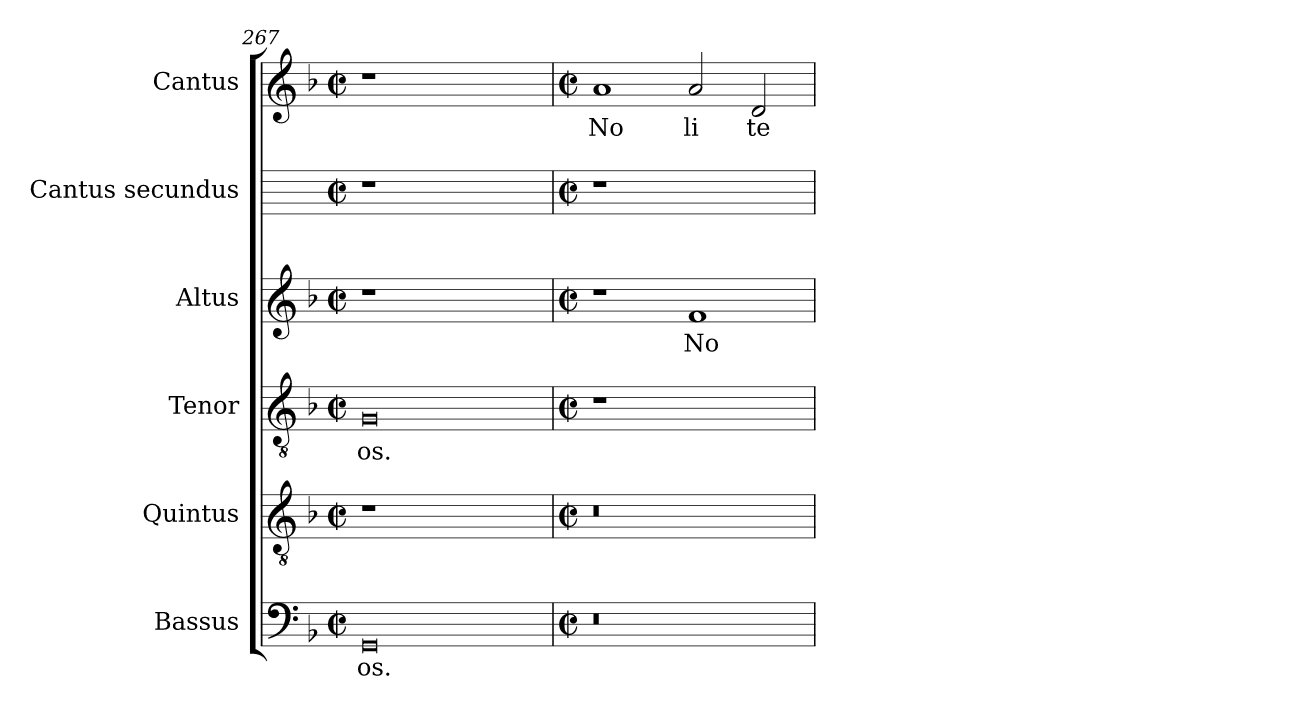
**kern	**text	**kern	**kern	**text	**kern	**text	**kern	**kern	**text
*part6	*part6	*part5	*part4	*part4	*part3	*part3	*part2	*part1	*part1
*staff6	*staff6	*staff5	*staff4	*staff4	*staff3	*staff3	*staff2	*staff1	*staff1
*I"Bassus	*	*I"Quintus	*I"Tenor	*	*I"Altus	*	*I"Cantus  secundus	*I"Cantus	*
*I'B	*	*I'Q	*I'T	*	*I'A	*	*	*I'C	*
*clefF4	*	*clefGv2	*clefGv2	*	*clefG2	*	*	*clefG2	*
*k[b-]	*	*k[b-]	*k[b-]	*	*k[b-]	*	*k[]	*k[b-]	*
*F:	*	*F:	*F:	*	*F:	*	*C:	*F:	*
*M2/2	*	*M2/2	*M2/2	*	*M2/2	*	*M2/2	*M2/2	*
*met(c|)	*	*met(c|)	*met(c|)	*	*met(c|)	*	*met(c|)	*met(c|)	*
=267	=267	=267	=267	=267	=267	=267	=267	=267	=267
!	!LO:LY:b:cj	!	!	!LO:LY:b:cj	!	!	!	!	!
0GG	os.	1r	0G	os.	1r	.	1r	1r	.
.	.	1ryy	.	.	1ryy	.	1ryy	1ryy	.
!!LO:LB:g=z
=268!	=268!	=268!	=268!	=268!	=268!	=268!	=268!	=268!	=268!
*M2/2	*	*M2/2	*M2/2	*	*M2/2	*	*M2/2	*M2/2	*
*met(c|)	*	*met(c|)	*met(c|)	*	*met(c|)	*	*met(c|)	*met(c|)	*
!	!	!	!	!	!	!	!	!	!LO:LY:b:cj
0r	.	0r	1r	.	1r	.	1r	1a	No
!	!	!	!	!	!	!LO:LY:b:cj	!	!	!LO:LY:b:cj
.	.	.	1ryy	.	1f	No	1ryy	2a/	li
!	!	!	!	!	!	!	!	!	!LO:LY:b:cj
.	.	.	.	.	.	.	.	2d/	te
=	=	=	=	=	=	=	=	=	=
*-	*-	*-	*-	*-	*-	*-	*-	*-	*-
